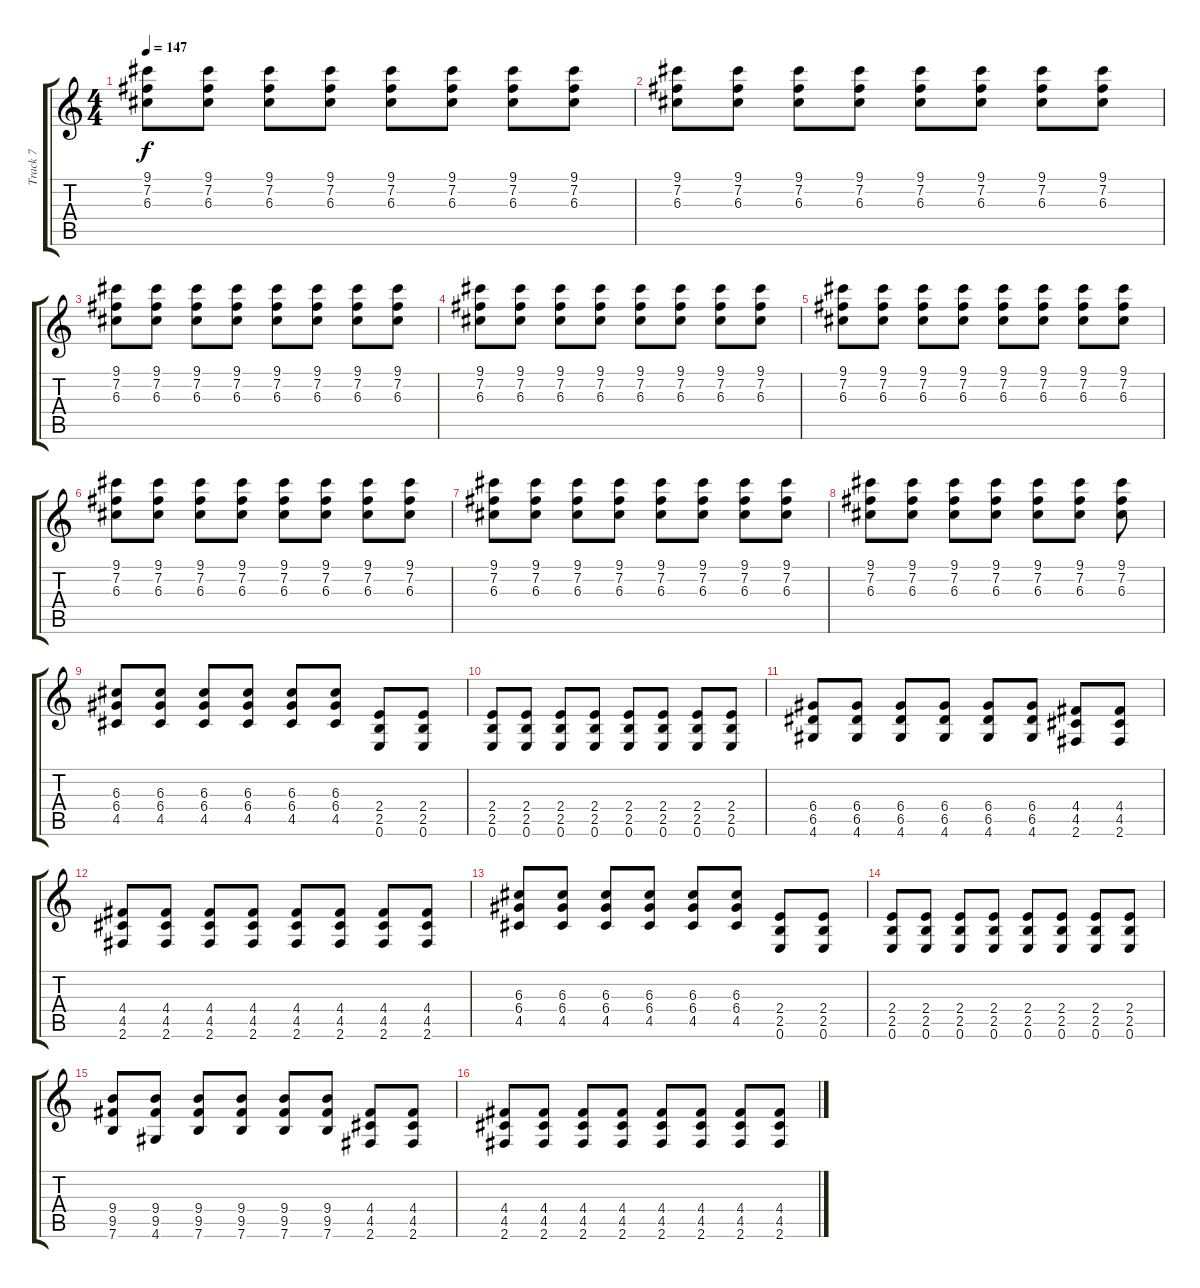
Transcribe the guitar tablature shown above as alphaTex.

\track ("Track 7" "Track 7") {instrument distortionguitar}
\staff {score tabs}
\tuning (E4 B3 G3 D3 A2 E2) {hide}
\ts (4 4)
\tempo 147
\clef g2
\ks c
(9.1 7.2 6.3).8{dy f} (9.1 7.2 6.3).8 (9.1 7.2 6.3).8 (9.1 7.2 6.3).8 (9.1 7.2 6.3).8 (9.1 7.2 6.3).8 (9.1 7.2 6.3).8 (9.1 7.2 6.3).8 |
(9.1 7.2 6.3).8 (9.1 7.2 6.3).8 (9.1 7.2 6.3).8 (9.1 7.2 6.3).8 (9.1 7.2 6.3).8 (9.1 7.2 6.3).8 (9.1 7.2 6.3).8 (9.1 7.2 6.3).8 |
(9.1 7.2 6.3).8 (9.1 7.2 6.3).8 (9.1 7.2 6.3).8 (9.1 7.2 6.3).8 (9.1 7.2 6.3).8 (9.1 7.2 6.3).8 (9.1 7.2 6.3).8 (9.1 7.2 6.3).8 |
(9.1 7.2 6.3).8 (9.1 7.2 6.3).8 (9.1 7.2 6.3).8 (9.1 7.2 6.3).8 (9.1 7.2 6.3).8 (9.1 7.2 6.3).8 (9.1 7.2 6.3).8 (9.1 7.2 6.3).8 |
(9.1 7.2 6.3).8 (9.1 7.2 6.3).8 (9.1 7.2 6.3).8 (9.1 7.2 6.3).8 (9.1 7.2 6.3).8 (9.1 7.2 6.3).8 (9.1 7.2 6.3).8 (9.1 7.2 6.3).8 |
(9.1 7.2 6.3).8 (9.1 7.2 6.3).8 (9.1 7.2 6.3).8 (9.1 7.2 6.3).8 (9.1 7.2 6.3).8 (9.1 7.2 6.3).8 (9.1 7.2 6.3).8 (9.1 7.2 6.3).8 |
(9.1 7.2 6.3).8 (9.1 7.2 6.3).8 (9.1 7.2 6.3).8 (9.1 7.2 6.3).8 (9.1 7.2 6.3).8 (9.1 7.2 6.3).8 (9.1 7.2 6.3).8 (9.1 7.2 6.3).8 |
(9.1 7.2 6.3).8 (9.1 7.2 6.3).8 (9.1 7.2 6.3).8 (9.1 7.2 6.3).8 (9.1 7.2 6.3).8 (9.1 7.2 6.3).8 (9.1 7.2 6.3).8 |
(6.3 6.4 4.5).8 (6.3 6.4 4.5).8 (6.3 6.4 4.5).8 (6.3 6.4 4.5).8 (6.3 6.4 4.5).8 (6.3 6.4 4.5).8 (2.4 2.5 0.6).8 (2.4 2.5 0.6).8 |
(2.4 2.5 0.6).8 (2.4 2.5 0.6).8 (2.4 2.5 0.6).8 (2.4 2.5 0.6).8 (2.4 2.5 0.6).8 (2.4 2.5 0.6).8 (2.4 2.5 0.6).8 (2.4 2.5 0.6).8 |
(6.4 6.5 4.6).8 (6.4 6.5 4.6).8 (6.4 6.5 4.6).8 (6.4 6.5 4.6).8 (6.4 6.5 4.6).8 (6.4 6.5 4.6).8 (4.4 4.5 2.6).8 (4.4 4.5 2.6).8 |
(4.4 4.5 2.6).8 (4.4 4.5 2.6).8 (4.4 4.5 2.6).8 (4.4 4.5 2.6).8 (4.4 4.5 2.6).8 (4.4 4.5 2.6).8 (4.4 4.5 2.6).8 (4.4 4.5 2.6).8 |
(6.3 6.4 4.5).8 (6.3 6.4 4.5).8 (6.3 6.4 4.5).8 (6.3 6.4 4.5).8 (6.3 6.4 4.5).8 (6.3 6.4 4.5).8 (2.4 2.5 0.6).8 (2.4 2.5 0.6).8 |
(2.4 2.5 0.6).8 (2.4 2.5 0.6).8 (2.4 2.5 0.6).8 (2.4 2.5 0.6).8 (2.4 2.5 0.6).8 (2.4 2.5 0.6).8 (2.4 2.5 0.6).8 (2.4 2.5 0.6).8 |
(9.4 9.5 7.6).8 (9.4 9.5 4.6).8 (9.4 9.5 7.6).8 (9.4 9.5 7.6).8 (9.4 9.5 7.6).8 (9.4 9.5 7.6).8 (4.4 4.5 2.6).8 (4.4 4.5 2.6).8 |
(4.4 4.5 2.6).8 (4.4 4.5 2.6).8 (4.4 4.5 2.6).8 (4.4 4.5 2.6).8 (4.4 4.5 2.6).8 (4.4 4.5 2.6).8 (4.4 4.5 2.6).8 (4.4 4.5 2.6).8
